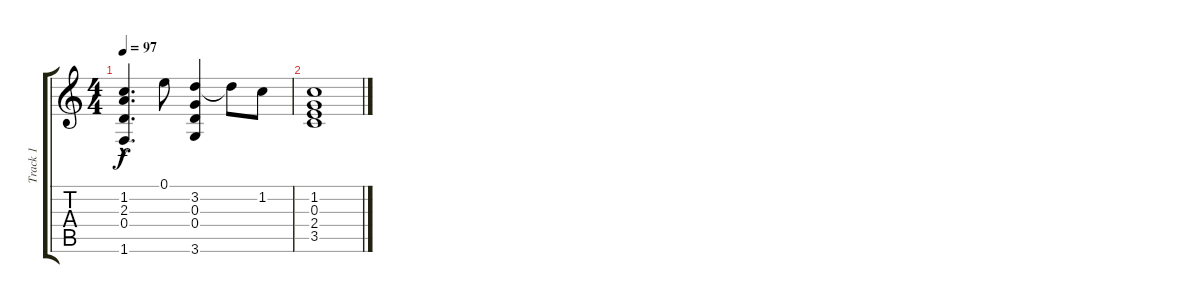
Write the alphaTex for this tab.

\track ("Track 1" "Track 1") {instrument acousticguitarnylon}
\staff {score tabs}
\tuning (E4 B3 G3 D3 A2 E2) {hide}
\ts (4 4)
\tempo 97
\clef g2
\ks c
(1.2{hac} 2.3{hac} 0.4{hac} 1.6{hac}).4{d dy f} 0.1.8 (3.2 0.3 0.4 3.6).4 3.2{t}.8 1.2.8 |
(1.2 0.3 2.4 3.5).1
